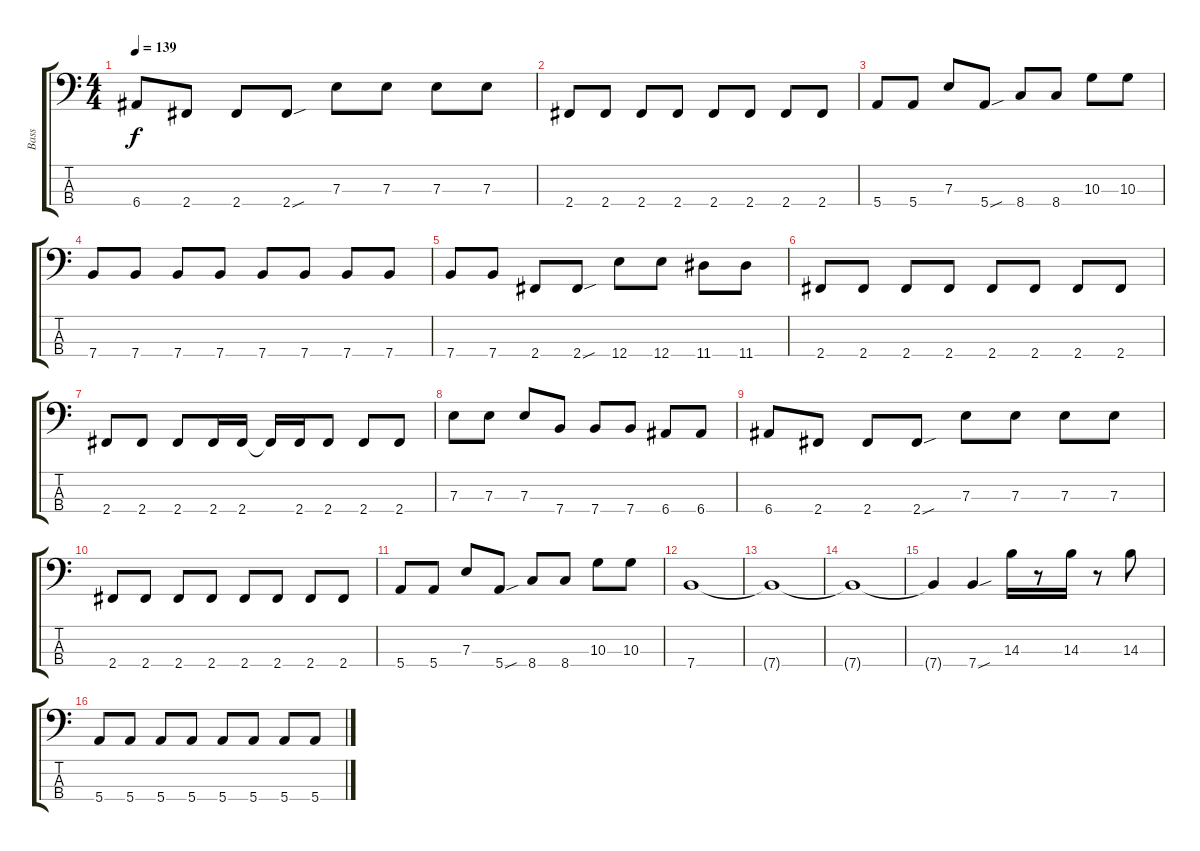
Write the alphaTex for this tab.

\track ("Bass" "Bass") {instrument electricbasspick}
\staff {score tabs}
\tuning (G2 D2 A1 E1) {hide}
\ts (4 4)
\tempo 139
\clef f4
\ks c
6.4.8{dy f} 2.4.8 2.4.8 2.4{sou}.8 7.3.8 7.3.8 7.3.8 7.3.8 |
2.4.8 2.4.8 2.4.8 2.4.8 2.4.8 2.4.8 2.4.8 2.4.8 |
5.4.8 5.4.8 7.3.8 5.4{sou}.8 8.4.8 8.4.8 10.3.8 10.3.8 |
7.4.8 7.4.8 7.4.8 7.4.8 7.4.8 7.4.8 7.4.8 7.4.8 |
7.4.8 7.4.8 2.4.8 2.4{sou}.8 12.4.8 12.4.8 11.4.8 11.4.8 |
2.4.8 2.4.8 2.4.8 2.4.8 2.4.8 2.4.8 2.4.8 2.4.8 |
2.4.8 2.4.8 2.4.8 2.4.16 2.4.16 2.4{t}.16 2.4.16 2.4.8 2.4.8 2.4.8 |
7.3.8 7.3.8 7.3.8 7.4.8 7.4.8 7.4.8 6.4.8 6.4.8 |
6.4.8 2.4.8 2.4.8 2.4{sou}.8 7.3.8 7.3.8 7.3.8 7.3.8 |
2.4.8 2.4.8 2.4.8 2.4.8 2.4.8 2.4.8 2.4.8 2.4.8 |
5.4.8 5.4.8 7.3.8 5.4{sou}.8 8.4.8 8.4.8 10.3.8 10.3.8 |
7.4.1 |
7.4{t}.1 |
7.4{t}.1 |
7.4{t}.4 7.4{sou}.4 14.3.16 r.8 14.3.16 r.8 14.3.8 |
5.4.8 5.4.8 5.4.8 5.4.8 5.4.8 5.4.8 5.4.8 5.4.8
